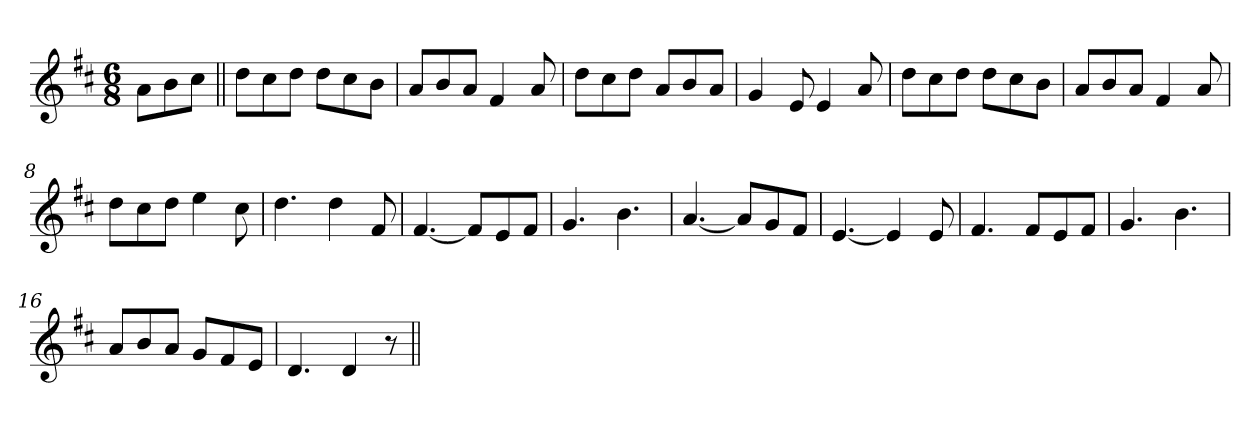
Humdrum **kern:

**kern
*part1
*staff1
*clefG2
*k[f#c#]
*D:
*M6/8
=1
8a\L
8b\
8cc#\J
=2||
8dd\L
8cc#\
8dd\J
8dd\L
8cc#\
8b\J
=3
8a/L
8b/
8a/J
4f#/
8a/
=4
8dd\L
8cc#\
8dd\J
8a/L
8b/
8a/J
=5
4g/
8e/
4e/
8a/
=6
8dd\L
8cc#\
8dd\J
8dd\L
8cc#\
8b\J
=7
8a/L
8b/
8a/J
4f#/
8a/
=8
8dd\L
8cc#\
8dd\J
4ee\
8cc#\
!!LO:LB:g=z
=9
4.dd\
4dd\
8f#/
=10
[4.f#/
8f#/L]
8e/
8f#/J
=11
4.g/
4.b\
=12
[4.a/
8a/L]
8g/
8f#/J
=13
[4.e/
4e/]
8e/
=14
4.f#/
8f#/L
8e/
8f#/J
=15
4.g/
4.b\
=16
8a/L
8b/
8a/J
8g/L
8f#/
8e/J
=17
4.d/
4d/
8r
=||
*-
